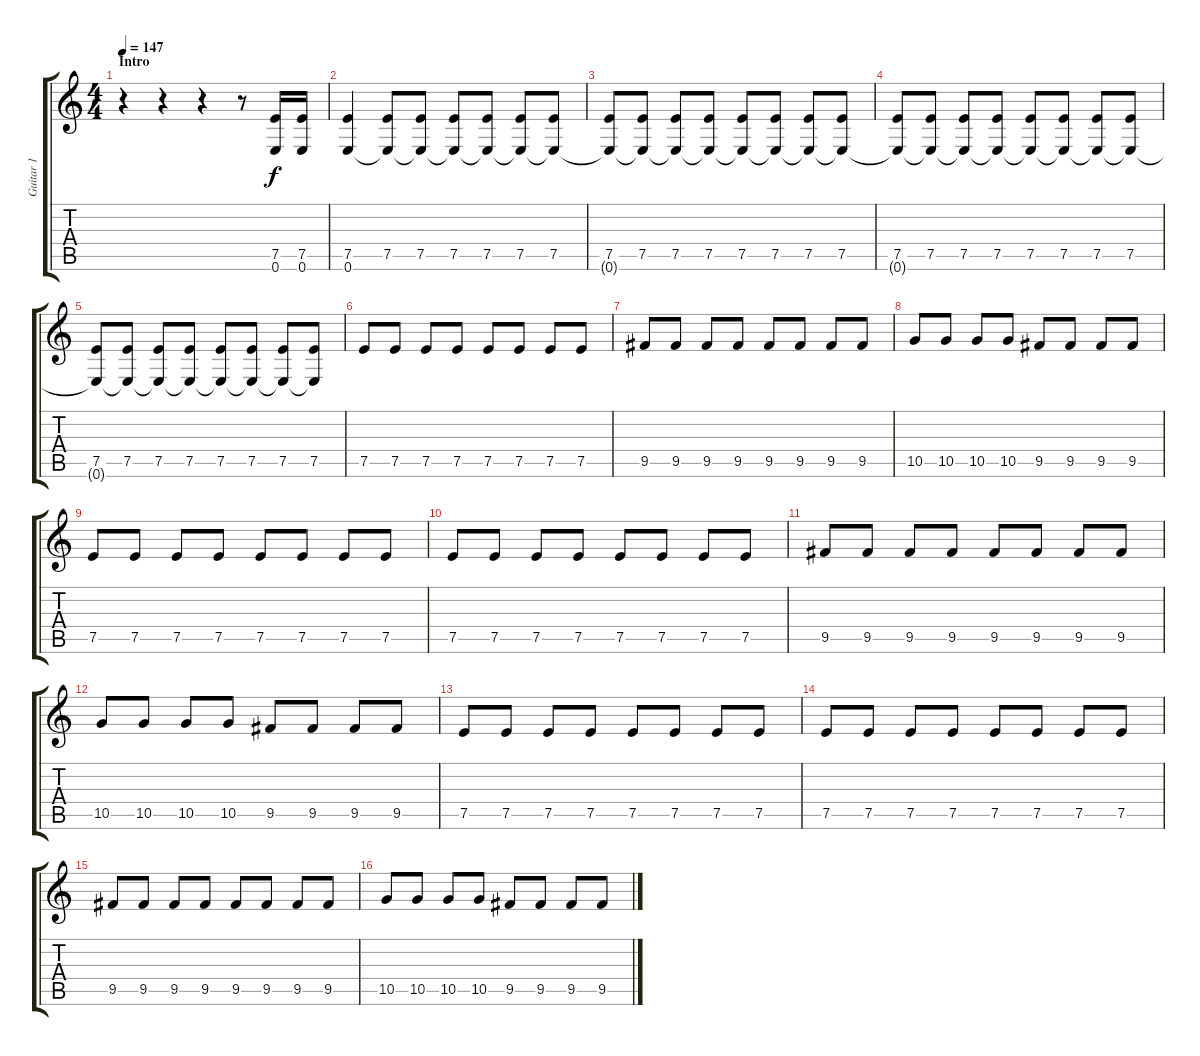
\track ("Guitar 1" "Guitar 1") {instrument overdrivenguitar}
\staff {score tabs}
\tuning (E4 B3 G3 D3 A2 E2) {hide}
\ts (4 4)
\section ("" "Intro")
\tempo 147
\clef g2
\ks c
r.4{dy f instrument overdrivenguitar} r.4 r.4 r.8 (7.5 0.6).16 (7.5 0.6).16 |
(7.5 0.6).4 (7.5 0.6{t}).8 (7.5 0.6{t}).8 (7.5 0.6{t}).8 (7.5 0.6{t}).8 (7.5 0.6{t}).8 (7.5 0.6{t}).8 |
(7.5 0.6{t}).8 (7.5 0.6{t}).8 (7.5 0.6{t}).8 (7.5 0.6{t}).8 (7.5 0.6{t}).8 (7.5 0.6{t}).8 (7.5 0.6{t}).8 (7.5 0.6{t}).8 |
(7.5 0.6{t}).8 (7.5 0.6{t}).8 (7.5 0.6{t}).8 (7.5 0.6{t}).8 (7.5 0.6{t}).8 (7.5 0.6{t}).8 (7.5 0.6{t}).8 (7.5 0.6{t}).8 |
(7.5 0.6{t}).8 (7.5 0.6{t}).8 (7.5 0.6{t}).8 (7.5 0.6{t}).8 (7.5 0.6{t}).8 (7.5 0.6{t}).8 (7.5 0.6{t}).8 (7.5 0.6{t}).8 |
7.5.8 7.5.8 7.5.8 7.5.8 7.5.8 7.5.8 7.5.8 7.5.8 |
9.5.8 9.5.8 9.5.8 9.5.8 9.5.8 9.5.8 9.5.8 9.5.8 |
10.5.8 10.5.8 10.5.8 10.5.8 9.5.8 9.5.8 9.5.8 9.5.8 |
7.5.8 7.5.8 7.5.8 7.5.8 7.5.8 7.5.8 7.5.8 7.5.8 |
7.5.8 7.5.8 7.5.8 7.5.8 7.5.8 7.5.8 7.5.8 7.5.8 |
9.5.8 9.5.8 9.5.8 9.5.8 9.5.8 9.5.8 9.5.8 9.5.8 |
10.5.8 10.5.8 10.5.8 10.5.8 9.5.8 9.5.8 9.5.8 9.5.8 |
7.5.8 7.5.8 7.5.8 7.5.8 7.5.8 7.5.8 7.5.8 7.5.8 |
7.5.8 7.5.8 7.5.8 7.5.8 7.5.8 7.5.8 7.5.8 7.5.8 |
9.5.8 9.5.8 9.5.8 9.5.8 9.5.8 9.5.8 9.5.8 9.5.8 |
10.5.8 10.5.8 10.5.8 10.5.8 9.5.8 9.5.8 9.5.8 9.5.8
